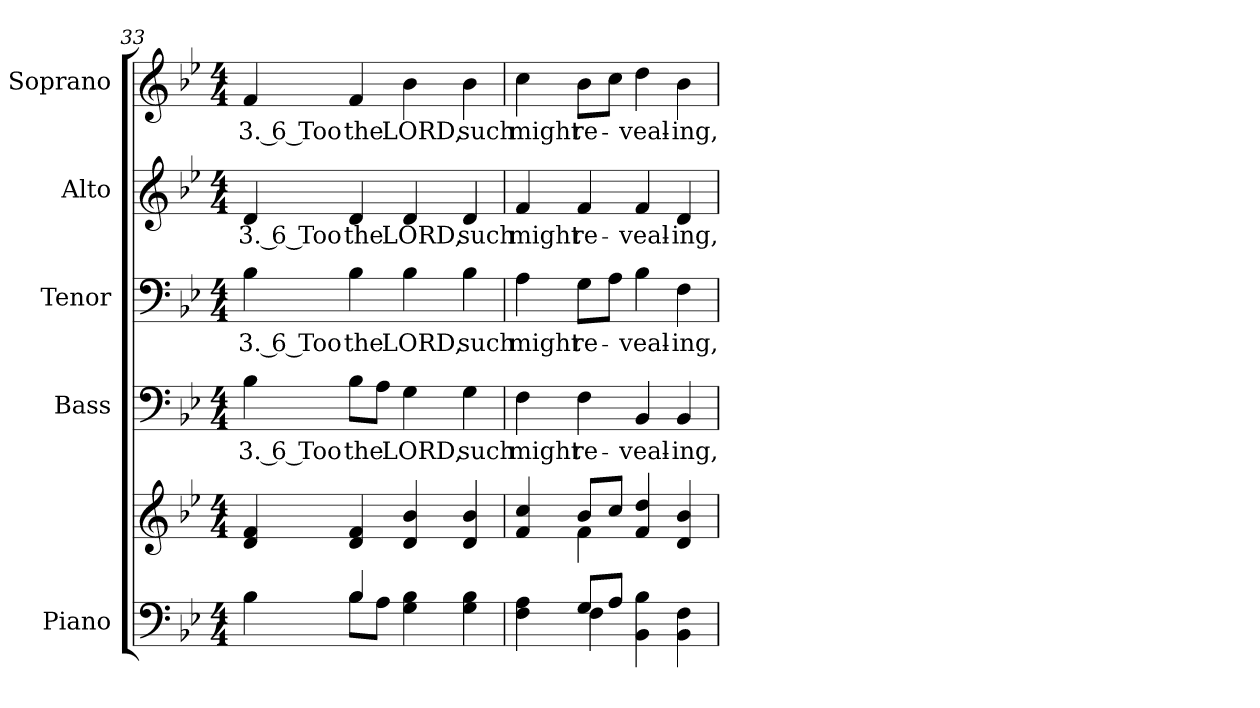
**kern	**kern	**kern	**text	**kern	**text	**kern	**text	**kern	**text
*part5	*part5	*part4	*part4	*part3	*part3	*part2	*part2	*part1	*part1
*staff6	*staff5	*staff4	*staff4	*staff3	*staff3	*staff2	*staff2	*staff1	*staff1
*I"Piano	*	*I"Bass	*	*I"Tenor	*	*I"Alto	*	*I"Soprano	*
*I'Pno.	*	*I'B.	*	*I'T.	*	*I'A.	*	*I'S.	*
!!LO:PB:g=z
*clefF4	*clefG2	*clefF4	*	*clefF4	*	*clefG2	*	*clefG2	*
*k[b-e-]	*k[b-e-]	*k[b-e-]	*	*k[b-e-]	*	*k[b-e-]	*	*k[b-e-]	*
*B-:	*B-:	*B-:	*	*B-:	*	*B-:	*	*B-:	*
*M4/4	*M4/4	*M4/4	*	*M4/4	*	*M4/4	*	*M4/4	*
=33	=33	=33	=33	=33	=33	=33	=33	=33	=33
*^	*	*	*	*	*	*	*	*	*
!	!	!	!	!LO:LY:b:color=#000000	!	!	!	!	!	!
!	!	!	!	!	!	!LO:LY:b:color=#000000	!	!	!	!
!	!	!	!	!	!	!	!	!LO:LY:b:color=#000000	!	!
!	!	!	!	!	!	!	!	!	!	!LO:LY:b:color=#000000
4B-i\	4ryy	4di/ 4fi	4B-i\	3. 6 Too	4B-i\	3. 6 Too	4di/	3. 6 Too	4fi/	3. 6 Too
!	!	!	!	!LO:LY:b:color=#000000	!	!	!	!	!	!
!	!	!	!	!	!	!LO:LY:b:color=#000000	!	!	!	!
!	!	!	!	!	!	!	!	!LO:LY:b:color=#000000	!	!
!	!	!	!	!	!	!	!	!	!	!LO:LY:b:color=#000000
4B-i/	8B-i\L	4di/ 4fi	8B-i\L	the	4B-i\	the	4di/	the	4fi/	the
.	8Ai\J	.	8Ai\J	.	.	.	.	.	.	.
!	!	!	!	!LO:LY:b:color=#000000	!	!	!	!	!	!
!	!	!	!	!	!	!LO:LY:b:color=#000000	!	!	!	!
!	!	!	!	!	!	!	!	!LO:LY:b:color=#000000	!	!
!	!	!	!	!	!	!	!	!	!	!LO:LY:b:color=#000000
4Gi\ 4B-i	2ryy	4di/ 4b-i	4Gi\	LORD,	4B-i\	LORD,	4di/	LORD,	4b-i\	LORD,
!	!	!	!	!LO:LY:b:color=#000000	!	!	!	!	!	!
!	!	!	!	!	!	!LO:LY:b:color=#000000	!	!	!	!
!	!	!	!	!	!	!	!	!LO:LY:b:color=#000000	!	!
!	!	!	!	!	!	!	!	!	!	!LO:LY:b:color=#000000
4Gi\ 4B-i	.	4di/ 4b-i	4Gi\	such	4B-i\	such	4di/	such	4b-i\	such
=34	=34	=34	=34	=34	=34	=34	=34	=34	=34	=34
*	*	*^	*	*	*	*	*	*	*	*
!	!	!	!	!	!LO:LY:b:color=#000000	!	!	!	!	!	!
!	!	!	!	!	!	!	!LO:LY:b:color=#000000	!	!	!	!
!	!	!	!	!	!	!	!	!	!LO:LY:b:color=#000000	!	!
!	!	!	!	!	!	!	!	!	!	!	!LO:LY:b:color=#000000
4Fi\ 4Ai	4ryy	4fi/ 4cci	4ryy	4Fi\	might	4Ai\	might	4fi/	might	4cci\	might
!	!	!	!	!	!LO:LY:b:color=#000000	!	!	!	!	!	!
!	!	!	!	!	!	!	!LO:LY:b:color=#000000	!	!	!	!
!	!	!	!	!	!	!	!	!	!LO:LY:b:color=#000000	!	!
!	!	!	!	!	!	!	!	!	!	!	!LO:LY:b:color=#000000
8Gi/L	4Fi\	8b-i/L	4fi\	4Fi\	re-	8Gi\L	re-	4fi/	re-	8b-i\L	re-
8Ai/J	.	8cci/J	.	.	.	8Ai\J	.	.	.	8cci\J	.
!	!	!	!	!	!LO:LY:b:color=#000000	!	!	!	!	!	!
!	!	!	!	!	!	!	!LO:LY:b:color=#000000	!	!	!	!
!	!	!	!	!	!	!	!	!	!LO:LY:b:color=#000000	!	!
!	!	!	!	!	!	!	!	!	!	!	!LO:LY:b:color=#000000
4BB-i\ 4B-i	2ryy	4fi/ 4ddi	2ryy	4BB-i/	-veal-	4B-i\	-veal-	4fi/	-veal-	4ddi\	-veal-
!	!	!	!	!	!LO:LY:b:color=#000000	!	!	!	!	!	!
!	!	!	!	!	!	!	!LO:LY:b:color=#000000	!	!	!	!
!	!	!	!	!	!	!	!	!	!LO:LY:b:color=#000000	!	!
!	!	!	!	!	!	!	!	!	!	!	!LO:LY:b:color=#000000
4BB-i\ 4Fi	.	4di/ 4b-i	.	4BB-i/	-ing,	4Fi\	-ing,	4di/	-ing,	4b-i\	-ing,
*v	*v	*	*	*	*	*	*	*	*	*	*
*	*v	*v	*	*	*	*	*	*	*	*
=	=	=	=	=	=	=	=	=	=
*-	*-	*-	*-	*-	*-	*-	*-	*-	*-
